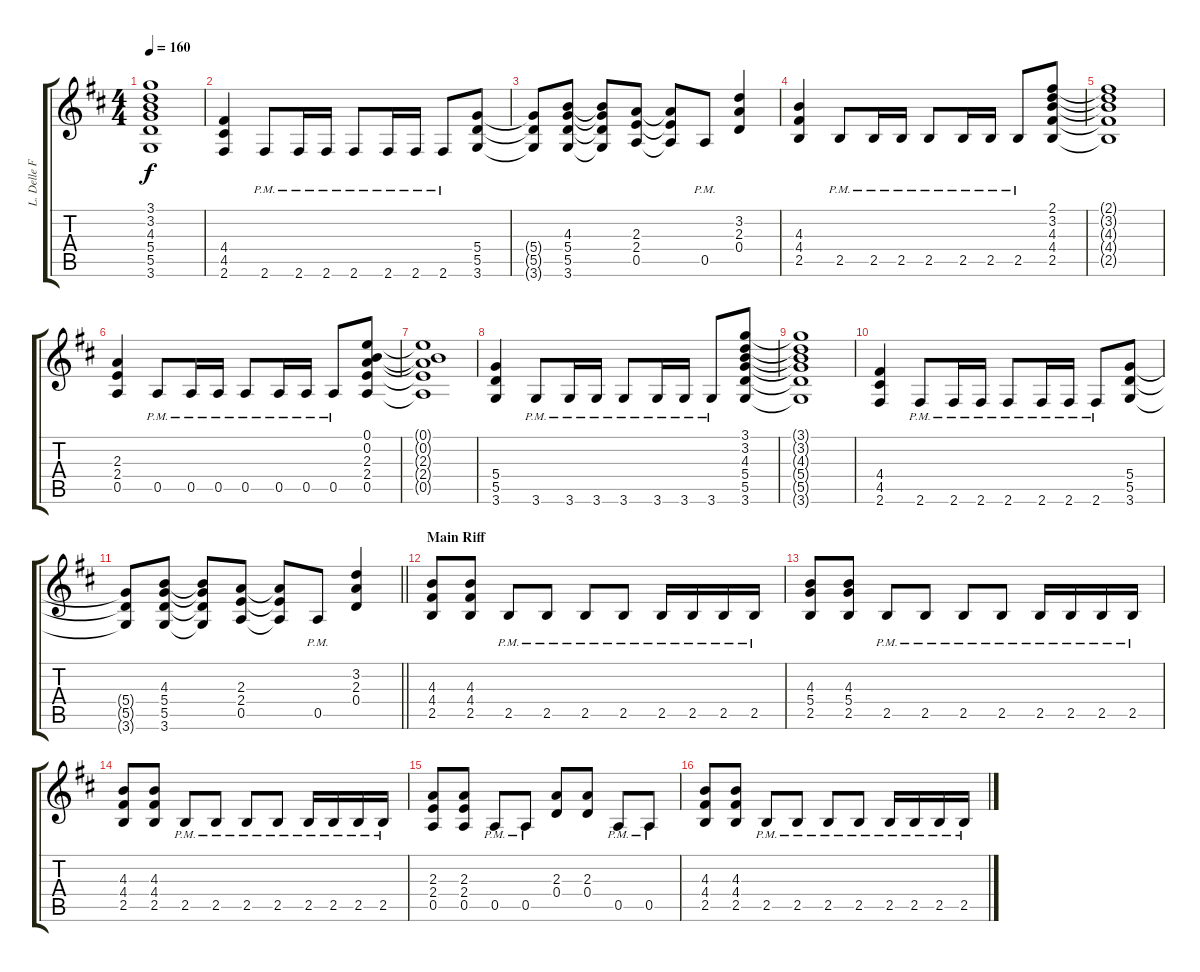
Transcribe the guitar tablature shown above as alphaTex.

\track ("L. Delle Fave (Dist. Guitar L)" "L. Delle F") {instrument overdrivenguitar}
\staff {score tabs}
\tuning (E4 B3 G3 D3 A2 E2) {hide}
\ts (4 4)
\tempo 160
\clef g2
\ks bminor
(3.1{t} 3.2{t} 4.3{t} 5.4{t} 5.5{t} 3.6{t}).1{dy f} |
(4.4 4.5 2.6).4 2.6{pm}.8 2.6{pm}.16 2.6{pm}.16 2.6{pm}.8 2.6{pm}.16 2.6{pm}.16 2.6{pm}.8 (5.4 5.5 3.6).8 |
(5.4{t} 5.5{t} 3.6{t}).8 (4.3 5.4 5.5 3.6).8 (4.3{t} 5.4{t} 5.5{t} 3.6{t}).8 (2.3 2.4 0.5).8 (2.3{t} 2.4{t} 0.5{t}).8 0.5{pm}.8 (3.2 2.3 0.4).4 |
(4.3 4.4 2.5).4 2.5{pm}.8 2.5{pm}.16 2.5{pm}.16 2.5{pm}.8 2.5{pm}.16 2.5{pm}.16 2.5{pm}.8 (2.1 3.2 4.3 4.4 2.5).8 |
(2.1{t} 3.2{t} 4.3{t} 4.4{t} 2.5{t}).1 |
(2.3 2.4 0.5).4 0.5{pm}.8 0.5{pm}.16 0.5{pm}.16 0.5{pm}.8 0.5{pm}.16 0.5{pm}.16 0.5{pm}.8 (0.1 0.2 2.3 2.4 0.5).8 |
(0.1{t} 0.2{t} 2.3{t} 2.4{t} 0.5{t}).1 |
(5.4 5.5 3.6).4 3.6{pm}.8 3.6{pm}.16 3.6{pm}.16 3.6{pm}.8 3.6{pm}.16 3.6{pm}.16 3.6{pm}.8 (3.1 3.2 4.3 5.4 5.5 3.6).8 |
(3.1{t} 3.2{t} 4.3{t} 5.4{t} 5.5{t} 3.6{t}).1 |
(4.4 4.5 2.6).4 2.6{pm}.8 2.6{pm}.16 2.6{pm}.16 2.6{pm}.8 2.6{pm}.16 2.6{pm}.16 2.6{pm}.8 (5.4 5.5 3.6).8 |
\barLineRight lightlight
(5.4{t} 5.5{t} 3.6{t}).8 (4.3 5.4 5.5 3.6).8 (4.3{t} 5.4{t} 5.5{t} 3.6{t}).8 (2.3 2.4 0.5).8 (2.3{t} 2.4{t} 0.5{t}).8 0.5{pm}.8 (3.2 2.3 0.4).4 |
\section ("" "Main Riff")
(4.3 4.4 2.5).8 (4.3 4.4 2.5).8 2.5{pm}.8 2.5{pm}.8 2.5{pm}.8 2.5{pm}.8 2.5{pm}.16 2.5{pm}.16 2.5{pm}.16 2.5{pm}.16 |
(4.3 5.4 2.5).8 (4.3 5.4 2.5).8 2.5{pm}.8 2.5{pm}.8 2.5{pm}.8 2.5{pm}.8 2.5{pm}.16 2.5{pm}.16 2.5{pm}.16 2.5{pm}.16 |
(4.3 4.4 2.5).8 (4.3 4.4 2.5).8 2.5{pm}.8 2.5{pm}.8 2.5{pm}.8 2.5{pm}.8 2.5{pm}.16 2.5{pm}.16 2.5{pm}.16 2.5{pm}.16 |
(2.3 2.4 0.5).8 (2.3 2.4 0.5).8 0.5{pm}.8 0.5{pm}.8 (2.3 0.4).8 (2.3 0.4).8 0.5{pm}.8 0.5{pm}.8 |
(4.3 4.4 2.5).8 (4.3 4.4 2.5).8 2.5{pm}.8 2.5{pm}.8 2.5{pm}.8 2.5{pm}.8 2.5{pm}.16 2.5{pm}.16 2.5{pm}.16 2.5{pm}.16
